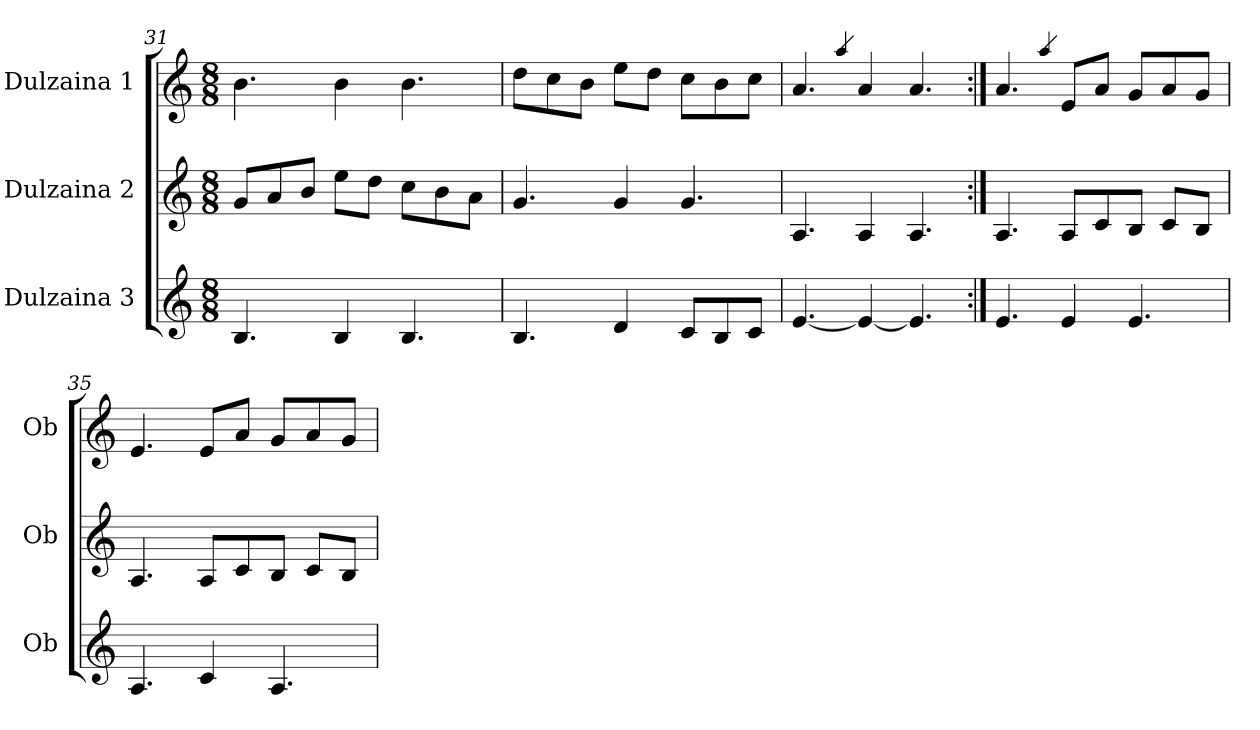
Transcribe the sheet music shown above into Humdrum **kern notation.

**kern	**kern	**kern
*part3	*part2	*part1
*staff3	*staff2	*staff1
*I"Dulzaina 3	*I"Dulzaina 2	*I"Dulzaina 1
*I'Ob	*I'Ob	*I'Ob
*clefG2	*clefG2	*clefG2
*k[]	*k[]	*k[]
*M8/8	*M8/8	*M8/8
=31	=31	=31
4.B/	8g/L	4.b\
.	8a/	.
.	8b/J	.
4B/	8ee\L	4b\
.	8dd\J	.
4.B/	8cc\L	4.b\
.	8b\	.
.	8a\J	.
=32	=32	=32
4.B/	4.g/	8dd\L
.	.	8cc\
.	.	8b\J
4d/	4g/	8ee\L
.	.	8dd\J
8c/L	4.g/	8cc\L
8B/	.	8b\
8c/J	.	8cc\J
!!LO:PB:g=z
=33	=33	=33
[4.e/	4.A/	4.a/
.	.	4qaa/
4e/_	4A/	4a/
4.e/]	4.A/	4.a/
=34:|!	=34:|!	=34:|!
4.e/	4.A/	4.a/
.	.	4qaa/
4e/	8A/L	8e/L
.	8c/	8a/J
4.e/	8B/J	8g/L
.	8c/L	8a/
.	8B/J	8g/J
=35	=35	=35
4.A/	4.A/	4.e/
4c/	8A/L	8e/L
.	8c/	8a/J
4.A/	8B/J	8g/L
.	8c/L	8a/
.	8B/J	8g/J
=	=	=
*-	*-	*-
